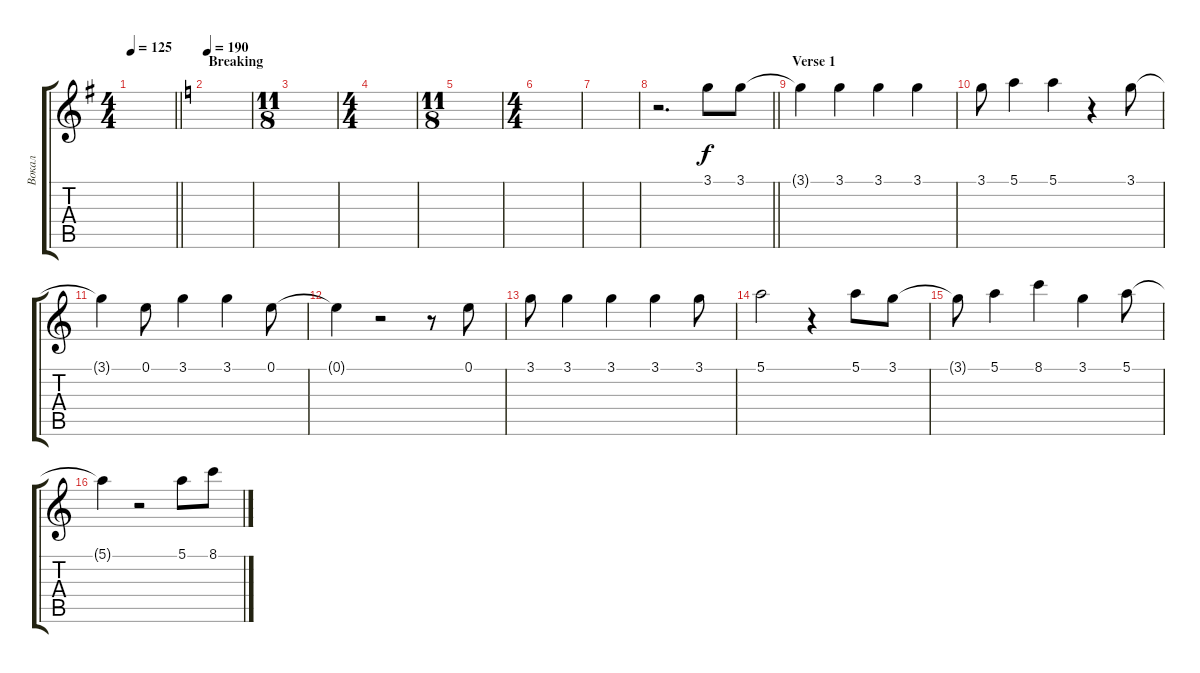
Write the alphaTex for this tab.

\track ("Вокал" "Вокал") {instrument acousticguitarnylon}
\staff {score tabs}
\tuning (E4 B3 G3 D3 A2 E2) {hide}
\ts (4 4)
\tempo 125
\clef g2
\barLineRight lightlight
\ks eminor
|
\section ("" "Breaking")
\tempo 190
\ks aminor
|
\ts (11 8)
|
\ts (4 4)
|
\ts (11 8)
|
\ts (4 4)
|
|
\barLineRight lightlight
r.2{d} 3.1.8 3.1.8 |
\section ("" "Verse 1")
3.1{t}.4 3.1.4 3.1.4 3.1.4 |
3.1.8 5.1.4 5.1.4 r.4 3.1.8 |
3.1{t}.4 0.1.8 3.1.4 3.1.4 0.1.8 |
0.1{t}.4 r.2 r.8 0.1.8 |
3.1.8 3.1.4 3.1.4 3.1.4 3.1.8 |
5.1.2 r.4 5.1.8 3.1.8 |
3.1{t}.8 5.1.4 8.1.4 3.1.4 5.1.8 |
5.1{t}.4 r.2 5.1.8 8.1.8
